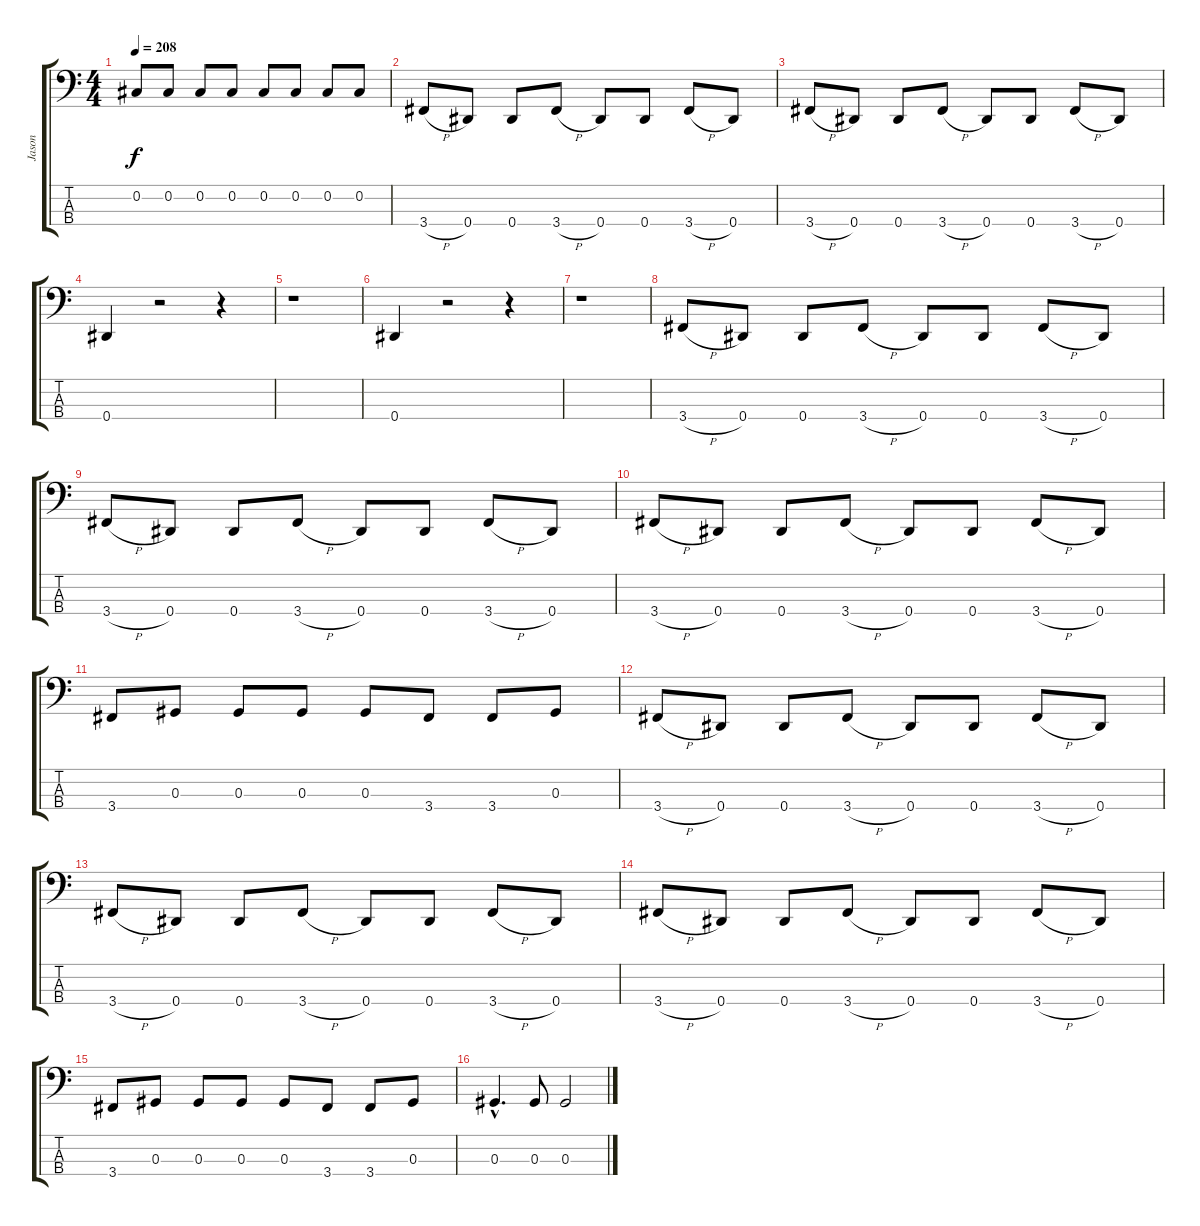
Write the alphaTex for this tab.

\track ("Jason" "Jason") {instrument electricbasspick}
\staff {score tabs}
\tuning (Gb2 Db2 Ab1 Eb1) {hide}
\ts (4 4)
\tempo 208
\clef f4
\ks c
0.2.8{dy f} 0.2.8 0.2.8 0.2.8 0.2.8 0.2.8 0.2.8 0.2.8 |
3.4{h}.8 0.4.8 0.4.8 3.4{h}.8 0.4.8 0.4.8 3.4{h}.8 0.4.8 |
3.4{h}.8 0.4.8 0.4.8 3.4{h}.8 0.4.8 0.4.8 3.4{h}.8 0.4.8 |
0.4.4 r.2 r.4 |
r.1 |
0.4.4 r.2 r.4 |
r.1 |
3.4{h}.8 0.4.8 0.4.8 3.4{h}.8 0.4.8 0.4.8 3.4{h}.8 0.4.8 |
3.4{h}.8 0.4.8 0.4.8 3.4{h}.8 0.4.8 0.4.8 3.4{h}.8 0.4.8 |
3.4{h}.8 0.4.8 0.4.8 3.4{h}.8 0.4.8 0.4.8 3.4{h}.8 0.4.8 |
3.4.8 0.3.8 0.3.8 0.3.8 0.3.8 3.4.8 3.4.8 0.3.8 |
3.4{h}.8 0.4.8 0.4.8 3.4{h}.8 0.4.8 0.4.8 3.4{h}.8 0.4.8 |
3.4{h}.8 0.4.8 0.4.8 3.4{h}.8 0.4.8 0.4.8 3.4{h}.8 0.4.8 |
3.4{h}.8 0.4.8 0.4.8 3.4{h}.8 0.4.8 0.4.8 3.4{h}.8 0.4.8 |
3.4.8 0.3.8 0.3.8 0.3.8 0.3.8 3.4.8 3.4.8 0.3.8 |
0.3{hac}.4{d} 0.3.8 0.3.2
